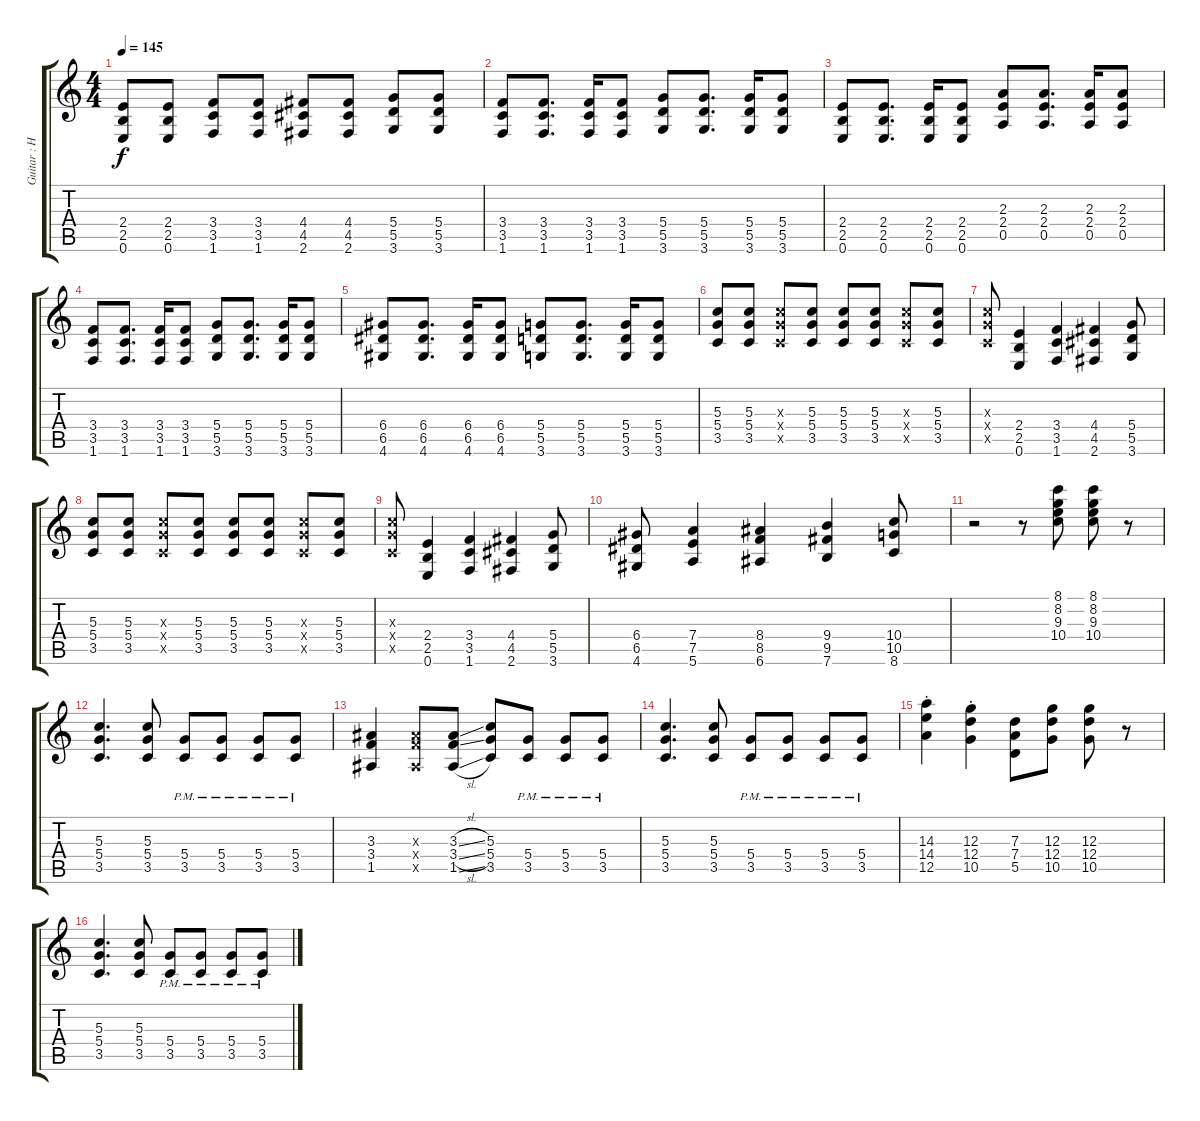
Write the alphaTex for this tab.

\track ("Guitar : Hirasawa Yui" "Guitar : H") {instrument distortionguitar}
\staff {score tabs}
\tuning (E4 B3 G3 D3 A2 E2) {hide}
\ts (4 4)
\tempo 145
\clef g2
\ks c
(2.4 2.5 0.6).8{dy f} (2.4 2.5 0.6).8 (3.4 3.5 1.6).8 (3.4 3.5 1.6).8 (4.4 4.5 2.6).8 (4.4 4.5 2.6).8 (5.4 5.5 3.6).8 (5.4 5.5 3.6).8 |
(3.4 3.5 1.6).8 (3.4 3.5 1.6).8{d} (3.4 3.5 1.6).16 (3.4 3.5 1.6).8 (5.4 5.5 3.6).8 (5.4 5.5 3.6).8{d} (5.4 5.5 3.6).16 (5.4 5.5 3.6).8 |
(2.4 2.5 0.6).8 (2.4 2.5 0.6).8{d} (2.4 2.5 0.6).16 (2.4 2.5 0.6).8 (2.3 2.4 0.5).8 (2.3 2.4 0.5).8{d} (2.3 2.4 0.5).16 (2.3 2.4 0.5).8 |
(3.4 3.5 1.6).8 (3.4 3.5 1.6).8{d} (3.4 3.5 1.6).16 (3.4 3.5 1.6).8 (5.4 5.5 3.6).8 (5.4 5.5 3.6).8{d} (5.4 5.5 3.6).16 (5.4 5.5 3.6).8 |
(6.4 6.5 4.6).8 (6.4 6.5 4.6).8{d} (6.4 6.5 4.6).16 (6.4 6.5 4.6).8 (5.4 5.5 3.6).8 (5.4 5.5 3.6).8{d} (5.4 5.5 3.6).16 (5.4 5.5 3.6).8 |
(5.3 5.4 3.5).8 (5.3 5.4 3.5).8 (5.3{x} 5.4{x} 3.5{x}).8 (5.3 5.4 3.5).8 (5.3 5.4 3.5).8 (5.3 5.4 3.5).8 (5.3{x} 5.4{x} 3.5{x}).8 (5.3 5.4 3.5).8 |
(5.3{x} 5.4{x} 3.5{x}).8 (2.4 2.5 0.6).4 (3.4 3.5 1.6).4 (4.4 4.5 2.6).4 (5.4 5.5 3.6).8 |
(5.3 5.4 3.5).8 (5.3 5.4 3.5).8 (5.3{x} 5.4{x} 3.5{x}).8 (5.3 5.4 3.5).8 (5.3 5.4 3.5).8 (5.3 5.4 3.5).8 (5.3{x} 5.4{x} 3.5{x}).8 (5.3 5.4 3.5).8 |
(5.3{x} 5.4{x} 3.5{x}).8 (2.4 2.5 0.6).4 (3.4 3.5 1.6).4 (4.4 4.5 2.6).4 (5.4 5.5 3.6).8 |
(6.4 6.5 4.6).8 (7.4 7.5 5.6).4 (8.4 8.5 6.6).4 (9.4 9.5 7.6).4 (10.4 10.5 8.6).8 |
r.2 r.8 (8.1 8.2 9.3 10.4).8 (8.1 8.2 9.3 10.4).8 r.8 |
(5.3 5.4 3.5).4{d} (5.3 5.4 3.5).8 (5.4{pm} 3.5{pm}).8 (5.4{pm} 3.5{pm}).8 (5.4{pm} 3.5{pm}).8 (5.4{pm} 3.5{pm}).8 |
(3.3 3.4 1.5).4 (3.3{x} 3.4{x} 1.5{x}).8 (3.3{sl} 3.4{sl} 1.5{sl}).8 (5.3 5.4 3.5).8 (5.4{pm} 3.5{pm}).8 (5.4{pm} 3.5{pm}).8 (5.4{pm} 3.5{pm}).8 |
(5.3 5.4 3.5).4{d} (5.3 5.4 3.5).8 (5.4{pm} 3.5{pm}).8 (5.4{pm} 3.5{pm}).8 (5.4{pm} 3.5{pm}).8 (5.4{pm} 3.5{pm}).8 |
(14.3{st} 14.4{st} 12.5{st}).4 (12.3{st} 12.4{st} 10.5{st}).4 (7.3 7.4 5.5).8 (12.3 12.4 10.5).8 (12.3 12.4 10.5).8 r.8 |
(5.3 5.4 3.5).4{d} (5.3 5.4 3.5).8 (5.4{pm} 3.5{pm}).8 (5.4{pm} 3.5{pm}).8 (5.4{pm} 3.5{pm}).8 (5.4{pm} 3.5{pm}).8
